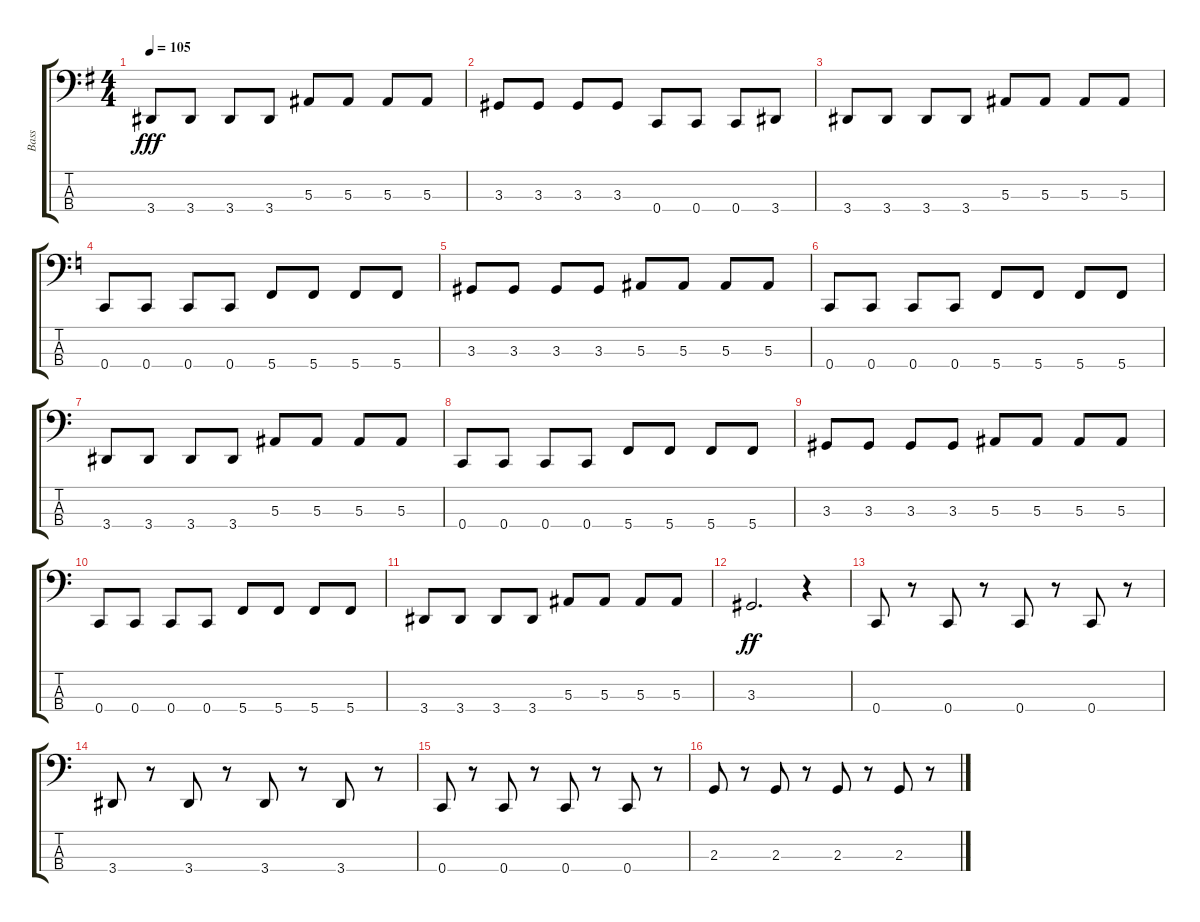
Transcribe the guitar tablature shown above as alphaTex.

\track ("Bass" "Bass") {instrument slapbass2}
\staff {score tabs}
\tuning (Eb2 Bb1 F1 C1) {hide}
\ts (4 4)
\tempo 105
\clef f4
\ks g
3.4.8{dy fff} 3.4.8 3.4.8 3.4.8 5.3.8 5.3.8 5.3.8 5.3.8 |
3.3.8 3.3.8 3.3.8 3.3.8 0.4.8 0.4.8 0.4.8 3.4.8 |
3.4.8 3.4.8 3.4.8 3.4.8 5.3.8 5.3.8 5.3.8 5.3.8 |
\ks c
0.4.8 0.4.8 0.4.8 0.4.8 5.4.8 5.4.8 5.4.8 5.4.8 |
3.3.8 3.3.8 3.3.8 3.3.8 5.3.8 5.3.8 5.3.8 5.3.8 |
0.4.8 0.4.8 0.4.8 0.4.8 5.4.8 5.4.8 5.4.8 5.4.8 |
3.4.8 3.4.8 3.4.8 3.4.8 5.3.8 5.3.8 5.3.8 5.3.8 |
0.4.8 0.4.8 0.4.8 0.4.8 5.4.8 5.4.8 5.4.8 5.4.8 |
3.3.8 3.3.8 3.3.8 3.3.8 5.3.8 5.3.8 5.3.8 5.3.8 |
0.4.8 0.4.8 0.4.8 0.4.8 5.4.8 5.4.8 5.4.8 5.4.8 |
3.4.8 3.4.8 3.4.8 3.4.8 5.3.8 5.3.8 5.3.8 5.3.8 |
3.3.2{d dy ff} r.4 |
0.4.8 r.8 0.4.8 r.8 0.4.8 r.8 0.4.8 r.8 |
3.4.8 r.8 3.4.8 r.8 3.4.8 r.8 3.4.8 r.8 |
0.4.8 r.8 0.4.8 r.8 0.4.8 r.8 0.4.8 r.8 |
2.3.8 r.8 2.3.8 r.8 2.3.8 r.8 2.3.8 r.8
